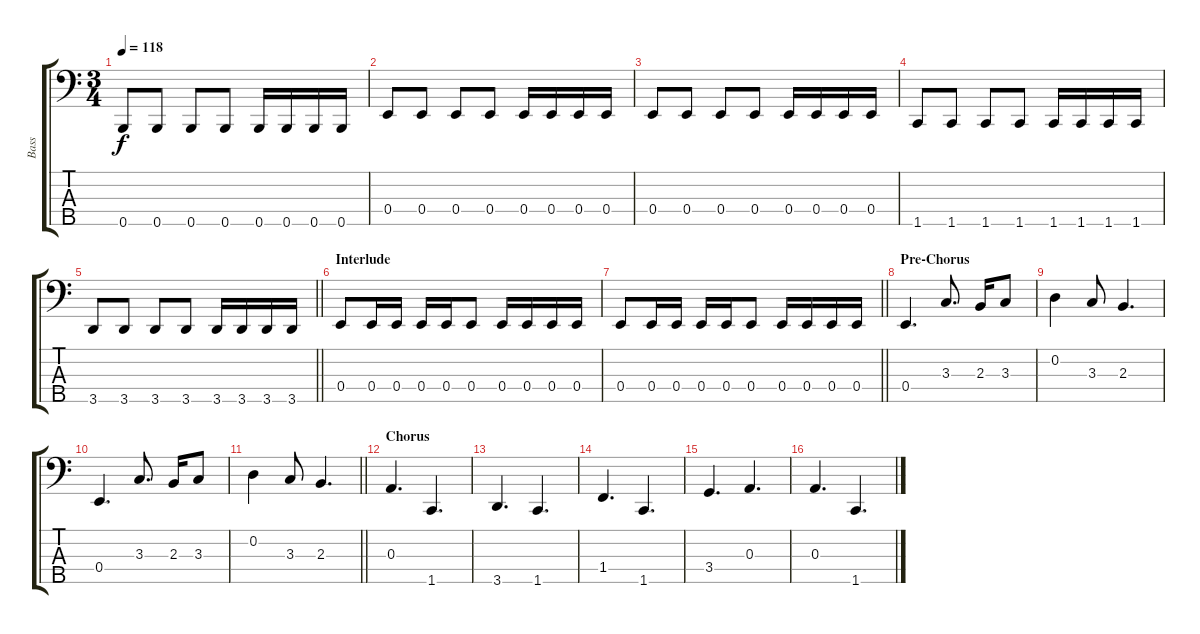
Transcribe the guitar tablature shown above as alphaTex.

\track ("Bass" "Bass") {instrument electricbassfinger}
\staff {score tabs}
\tuning (G2 D2 A1 E1 B0) {hide}
\ts (3 4)
\tempo 118
\clef f4
\ks c
0.5.8{dy f} 0.5.8 0.5.8 0.5.8 0.5.16 0.5.16 0.5.16 0.5.16 |
0.4.8 0.4.8 0.4.8 0.4.8 0.4.16 0.4.16 0.4.16 0.4.16 |
0.4.8 0.4.8 0.4.8 0.4.8 0.4.16 0.4.16 0.4.16 0.4.16 |
1.5.8 1.5.8 1.5.8 1.5.8 1.5.16 1.5.16 1.5.16 1.5.16 |
\barLineRight lightlight
3.5.8 3.5.8 3.5.8 3.5.8 3.5.16 3.5.16 3.5.16 3.5.16 |
\section ("" "Interlude")
0.4.8 0.4.16 0.4.16 0.4.16 0.4.16 0.4.8 0.4.16 0.4.16 0.4.16 0.4.16 |
\barLineRight lightlight
0.4.8 0.4.16 0.4.16 0.4.16 0.4.16 0.4.8 0.4.16 0.4.16 0.4.16 0.4.16 |
\section ("" "Pre-Chorus")
0.4.4{d} 3.3.8{d} 2.3.16 3.3.8 |
0.2.4 3.3.8 2.3.4{d} |
0.4.4{d} 3.3.8{d} 2.3.16 3.3.8 |
\barLineRight lightlight
0.2.4 3.3.8 2.3.4{d} |
\section ("" "Chorus")
0.3.4{d} 1.5.4{d} |
3.5.4{d} 1.5.4{d} |
1.4.4{d} 1.5.4{d} |
3.4.4{d} 0.3.4{d} |
0.3.4{d} 1.5.4{d}
